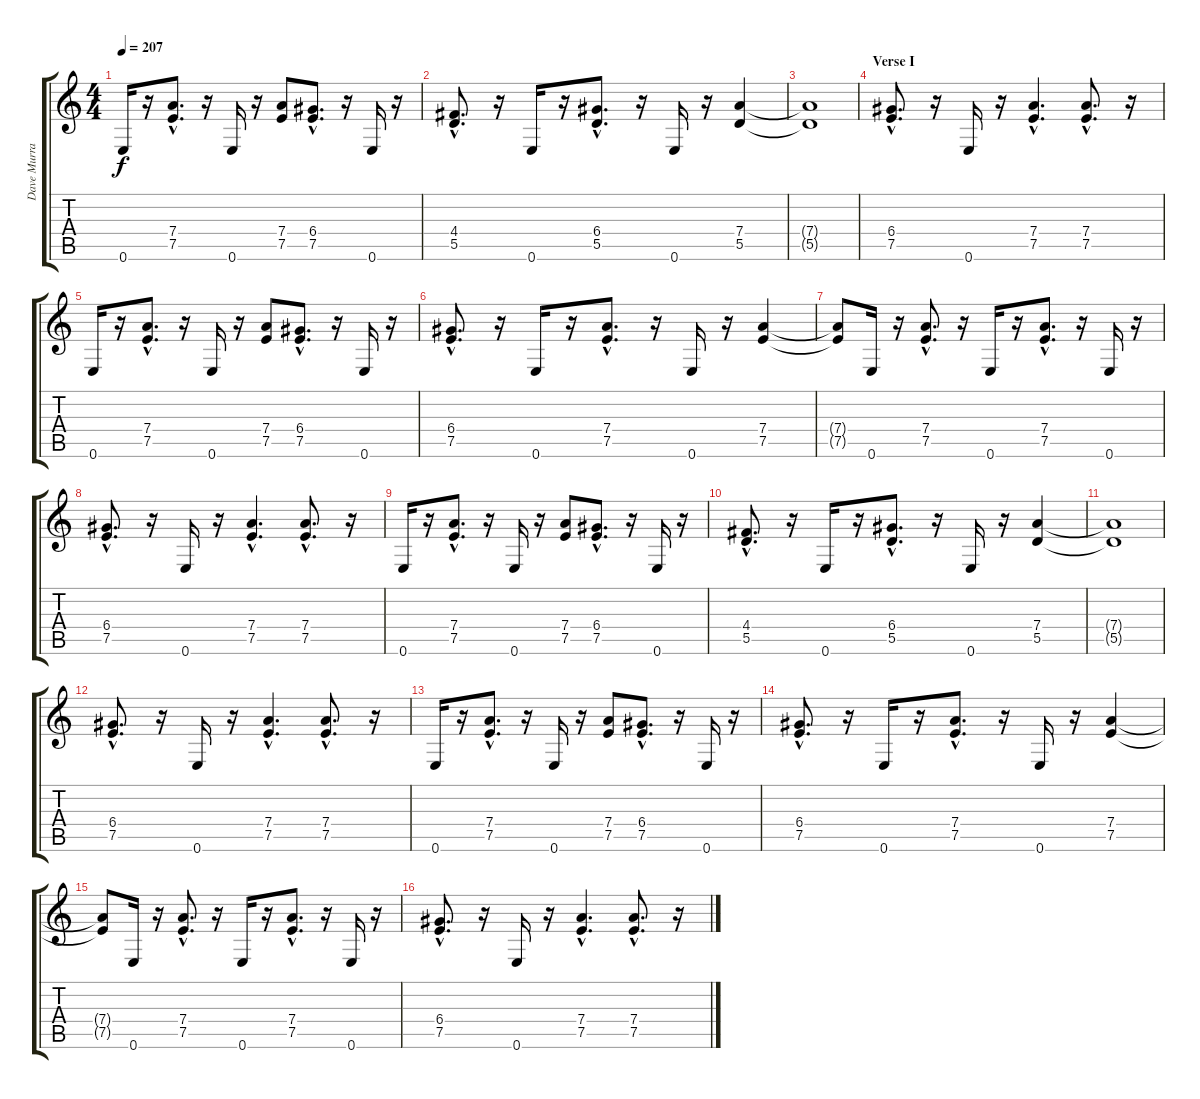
\track ("Dave Murray" "Dave Murra") {instrument distortionguitar}
\staff {score tabs}
\tuning (E4 B3 G3 D3 A2 E2) {hide}
\ts (4 4)
\tempo 207
\clef g2
\ks c
0.6.16{dy f} r.16 (7.4{hac} 7.5{hac}).8{d} r.16 0.6.16 r.16 (7.4 7.5).8 (6.4{hac} 7.5{hac}).8{d} r.16 0.6.16 r.16 |
(4.4{hac} 5.5{hac}).8{d} r.16 0.6.16 r.16 (6.4{hac} 5.5{hac}).8{d} r.16 0.6.16 r.16 (7.4 5.5).4 |
(7.4{t} 5.5{t}).1 |
\section ("" "Verse I")
(6.4{hac} 7.5{hac}).8{d} r.16 0.6.16 r.16 (7.4{hac} 7.5{hac}).4{d} (7.4{hac} 7.5{hac}).8{d} r.16 |
0.6.16 r.16 (7.4{hac} 7.5{hac}).8{d} r.16 0.6.16 r.16 (7.4 7.5).8 (6.4{hac} 7.5{hac}).8{d} r.16 0.6.16 r.16 |
(6.4{hac} 7.5{hac}).8{d} r.16 0.6.16 r.16 (7.4{hac} 7.5{hac}).8{d} r.16 0.6.16 r.16 (7.4 7.5).4 |
(7.4{t} 7.5{t}).8 0.6.16 r.16 (7.4{hac} 7.5{hac}).8{d} r.16 0.6.16 r.16 (7.4{hac} 7.5{hac}).8{d} r.16 0.6.16 r.16 |
(6.4{hac} 7.5{hac}).8{d} r.16 0.6.16 r.16 (7.4{hac} 7.5{hac}).4{d} (7.4{hac} 7.5{hac}).8{d} r.16 |
0.6.16 r.16 (7.4{hac} 7.5{hac}).8{d} r.16 0.6.16 r.16 (7.4 7.5).8 (6.4{hac} 7.5{hac}).8{d} r.16 0.6.16 r.16 |
(4.4{hac} 5.5{hac}).8{d} r.16 0.6.16 r.16 (6.4{hac} 5.5{hac}).8{d} r.16 0.6.16 r.16 (7.4 5.5).4 |
(7.4{t} 5.5{t}).1 |
(6.4{hac} 7.5{hac}).8{d} r.16 0.6.16 r.16 (7.4{hac} 7.5{hac}).4{d} (7.4{hac} 7.5{hac}).8{d} r.16 |
0.6.16 r.16 (7.4{hac} 7.5{hac}).8{d} r.16 0.6.16 r.16 (7.4 7.5).8 (6.4{hac} 7.5{hac}).8{d} r.16 0.6.16 r.16 |
(6.4{hac} 7.5{hac}).8{d} r.16 0.6.16 r.16 (7.4{hac} 7.5{hac}).8{d} r.16 0.6.16 r.16 (7.4 7.5).4 |
(7.4{t} 7.5{t}).8 0.6.16 r.16 (7.4{hac} 7.5{hac}).8{d} r.16 0.6.16 r.16 (7.4{hac} 7.5{hac}).8{d} r.16 0.6.16 r.16 |
(6.4{hac} 7.5{hac}).8{d} r.16 0.6.16 r.16 (7.4{hac} 7.5{hac}).4{d} (7.4{hac} 7.5{hac}).8{d} r.16
